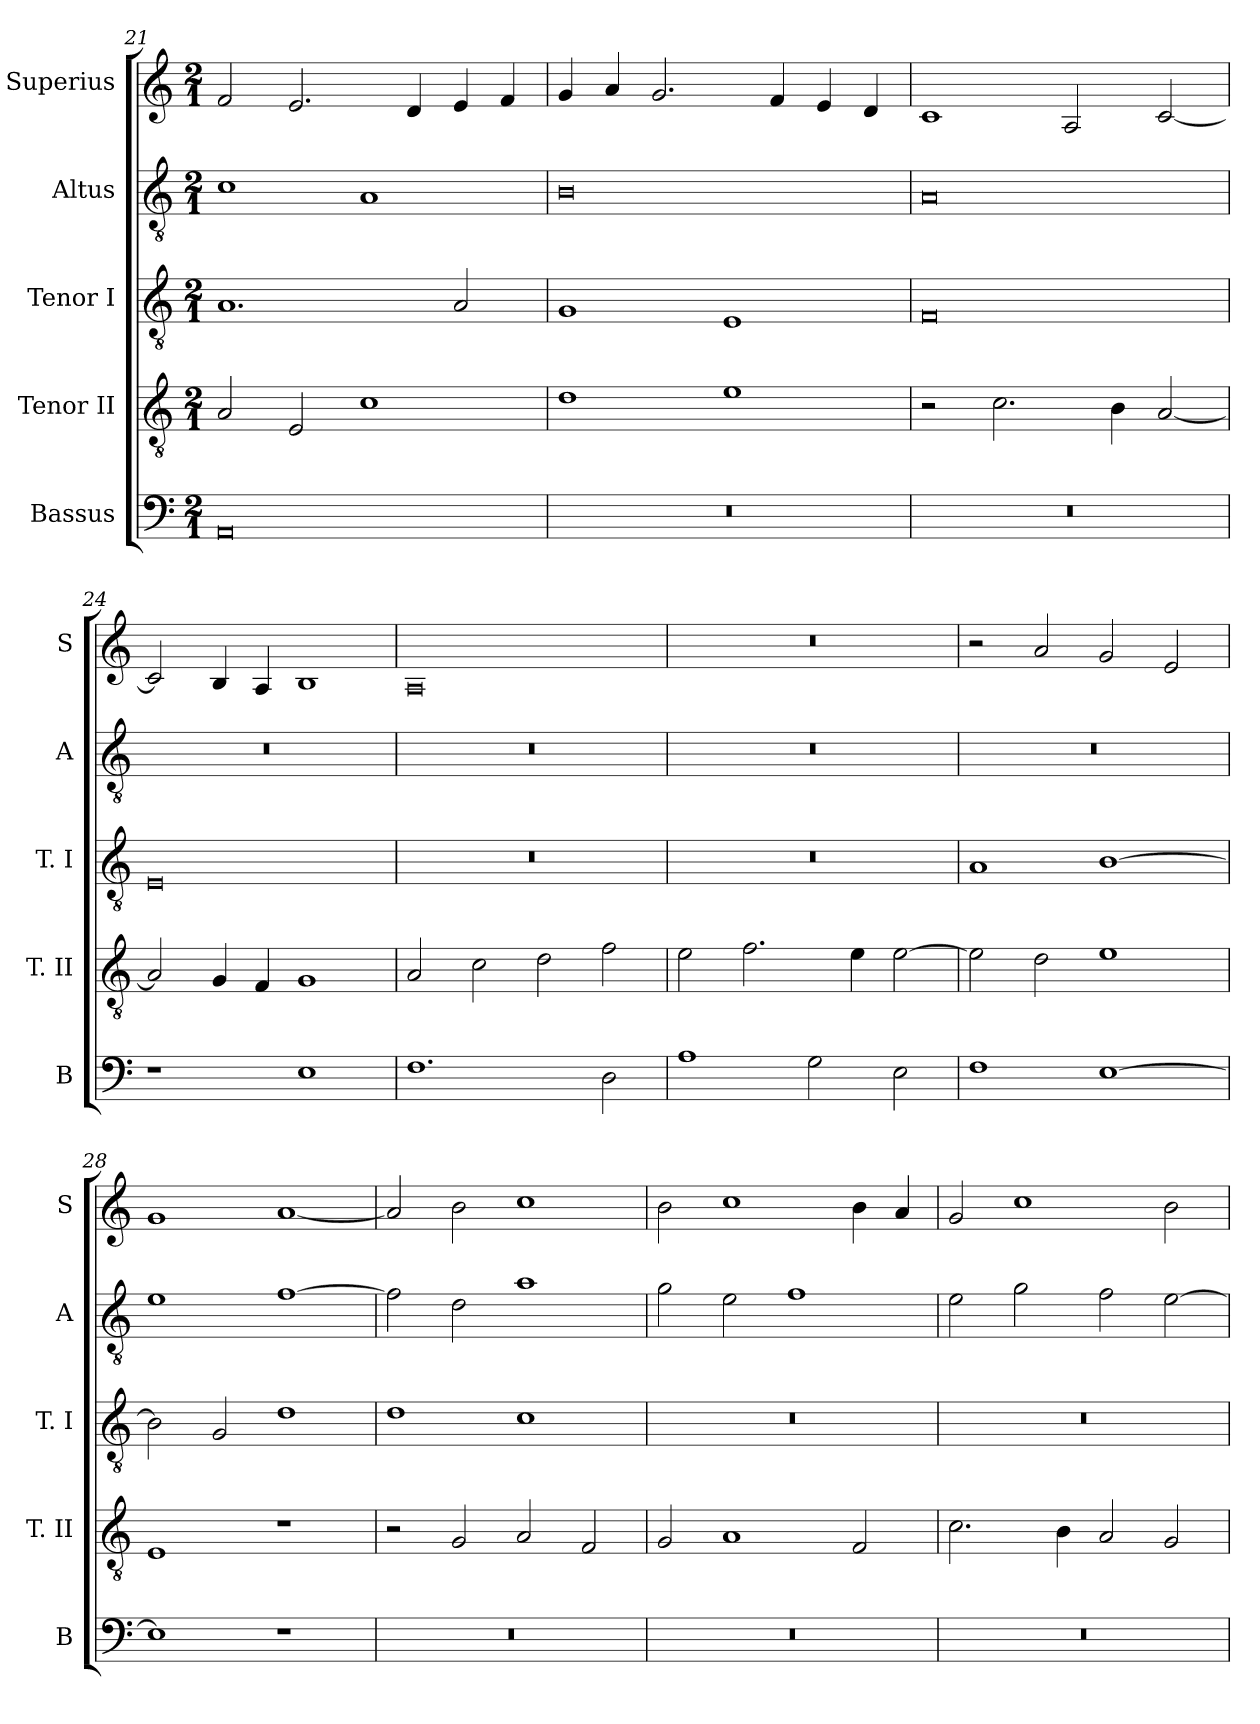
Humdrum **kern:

**kern	**kern	**kern	**kern	**kern
*part5	*part4	*part3	*part2	*part1
*staff5	*staff4	*staff3	*staff2	*staff1
*I"Bassus	*I"Tenor II	*I"Tenor I	*I"Altus	*I"Superius
*I'B	*I'T. II	*I'T. I	*I'A	*I'S
*clefF4	*clefGv2	*clefGv2	*clefGv2	*clefG2
*k[]	*k[]	*k[]	*k[]	*k[]
*C:	*C:	*C:	*C:	*C:
*M2/1	*M2/1	*M2/1	*M2/1	*M2/1
=21	=21	=21	=21	=21
0AA	2A	1.A	1c	2f
.	2E	.	.	2.e
.	1c	.	1A	.
.	.	.	.	4d
.	.	2A	.	4e
.	.	.	.	4f
=22	=22	=22	=22	=22
0r	1d	1G	0B	4g
.	.	.	.	4a
.	.	.	.	2.g
.	1e	1E	.	.
.	.	.	.	4f
.	.	.	.	4e
.	.	.	.	4d
=23	=23	=23	=23	=23
0r	2r	0F	0A	1c
.	2.c	.	.	.
.	.	.	.	2A
.	4B	.	.	.
.	[2A	.	.	[2c
=24	=24	=24	=24	=24
1r	2A]	0E	0r	2c]
.	4G	.	.	4B
.	4F	.	.	4A
1E	1G	.	.	1B
=25	=25	=25	=25	=25
1.F	2A	0r	0r	0A
.	2c	.	.	.
.	2d	.	.	.
2D	2f	.	.	.
=26	=26	=26	=26	=26
1A	2e	0r	0r	0r
.	2.f	.	.	.
2G	.	.	.	.
.	4e	.	.	.
2E	[2e	.	.	.
=27	=27	=27	=27	=27
1F	2e]	1A	0r	2r
.	2d	.	.	2a
[1E	1e	[1B	.	2g
.	.	.	.	2e
=28	=28	=28	=28	=28
1E]	1E	2B]	1e	1g
.	.	2G	.	.
1r	1r	1d	[1f	[1a
=29	=29	=29	=29	=29
0r	2r	1d	2f]	2a]
.	2G	.	2d	2b
.	2A	1c	1a	1cc
.	2F	.	.	.
=30	=30	=30	=30	=30
0r	2G	0r	2g	2b
.	1A	.	2e	1cc
.	.	.	1f	.
.	2F	.	.	4b
.	.	.	.	4a
=31	=31	=31	=31	=31
0r	2.c	0r	2e	2g
.	.	.	2g	1cc
.	4B	.	.	.
.	2A	.	2f	.
.	2G	.	[2e	2b
=	=	=	=	=
*-	*-	*-	*-	*-
